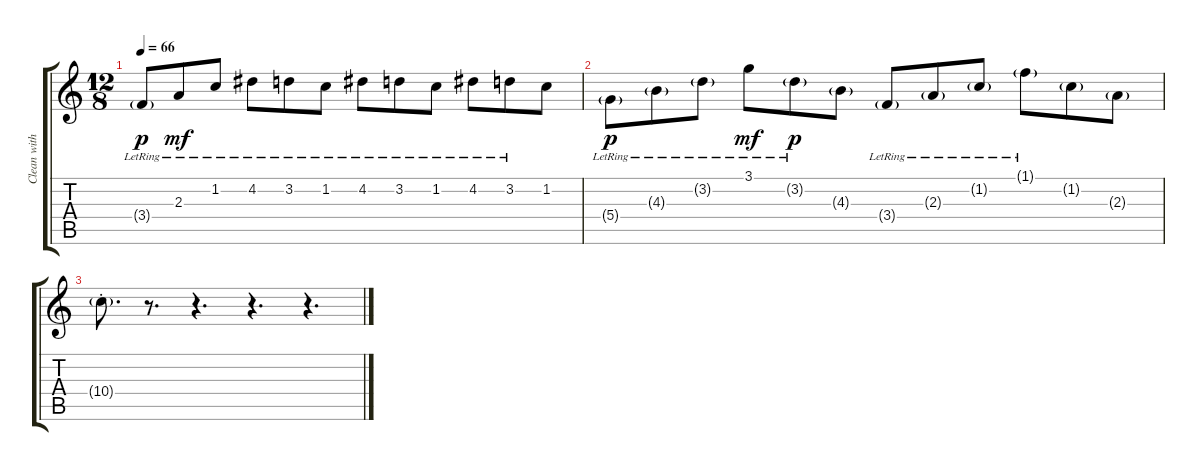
\track ("Clean with Tremolo and Echo" "Clean with") {instrument electricguitarjazz}
\staff {score tabs}
\tuning (E4 B3 G3 D3 A2 E2) {hide}
\ts (12 8)
\tempo 66
\clef g2
\ks c
3.4{g lr}.8{dy p} 2.3{lr}.8{dy mf} 1.2{lr}.8 4.2{lr}.8 3.2{lr}.8 1.2{lr}.8 4.2{lr}.8 3.2{lr}.8 1.2{lr}.8 4.2{lr}.8 3.2{lr}.8 1.2.8 |
5.4{g lr}.8{dy p} 4.3{g lr}.8 3.2{g lr}.8 3.1{lr}.8{dy mf} 3.2{g lr}.8{dy p} 4.3{g}.8 3.4{g lr}.8 2.3{g lr}.8 1.2{g lr}.8 1.1{g lr}.8 1.2{g}.8 2.3{g}.8 |
10.4{g st}.8{d} r.8{d} r.4{d} r.4{d} r.4{d}
